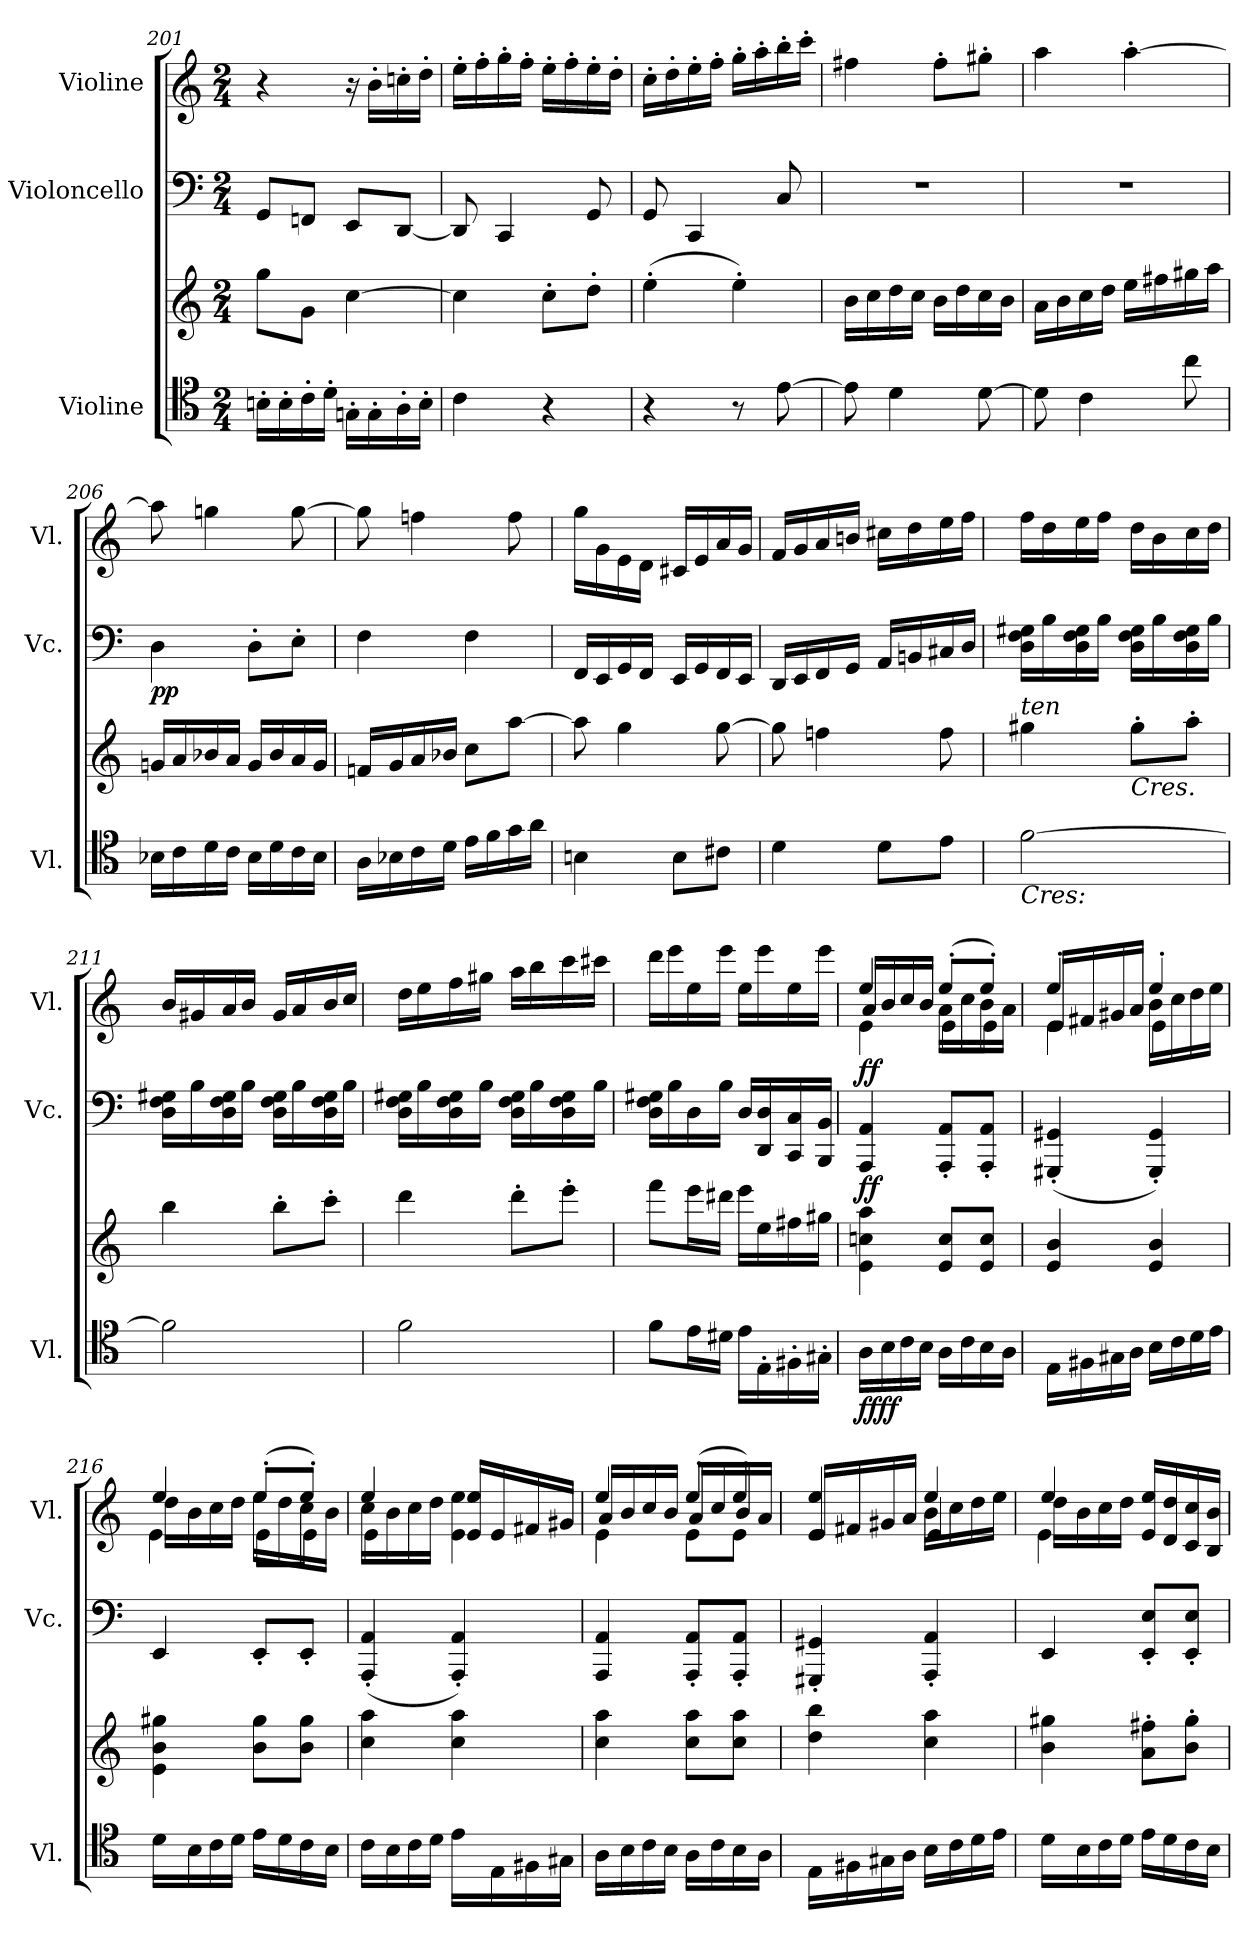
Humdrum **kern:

**kern	**kern	**dynam	**kern	**dynam	**kern	**dynam
*part3	*part3	*part3	*part2	*part2	*part1	*part1
*staff4	*staff3	*staff3/4	*staff2	*staff2	*staff1	*staff1
*I"Violine	*	*	*I"Violoncello	*	*I"Violine	*
*I'Vl.	*	*	*I'Vc.	*	*I'Vl.	*
*clefC4	*clefG2	*	*clefF4	*	*clefG2	*
*k[]	*k[]	*	*k[]	*	*k[]	*
*M2/4	*M2/4	*	*M2/4	*	*M2/4	*
=201	=201	=201	=201	=201	=201	=201
16Bn'\LL	8gg\L	.	8GG/L	.	4r	.
16B'\	.	.	.	.	.	.
16c'\	8g\J	.	8FFn/J	.	.	.
16d'\JJ	.	.	.	.	.	.
16Gn'\LL	[4cc\	.	8EE/L	.	16r	.
16G'\	.	.	.	.	16b'\LL	.
16A'\	.	.	[8DD/J	.	16ccn'\	.
16B'\JJ	.	.	.	.	16dd'\JJ	.
=202	=202	=202	=202	=202	=202	=202
4c\	4cc\]	.	8DD/]	.	16ee'\LL	.
.	.	.	.	.	16ff'\	.
.	.	.	4CC/	.	16gg'\	.
.	.	.	.	.	16ff'\JJ	.
4r	8cc'\L	.	.	.	16ee'\LL	.
.	.	.	.	.	16ff'\	.
.	8dd'\J	.	8GG/	.	16ee'\	.
.	.	.	.	.	16dd'\JJ	.
=203	=203	=203	=203	=203	=203	=203
4r	(>4ee'\	.	8GG/	.	16cc'\LL	.
.	.	.	.	.	16dd'\	.
.	.	.	4CC/	.	16ee'\	.
.	.	.	.	.	16ff'\JJ	.
8r	4ee'\)	.	.	.	16gg'\LL	.
.	.	.	.	.	16aa'\	.
[8e\	.	.	8C/	.	16bb'\	.
.	.	.	.	.	16ccc'\JJ	.
=204	=204	=204	=204	=204	=204	=204
8e\]	16b\LL	.	2r	.	4ff#X\	.
.	16cc\	.	.	.	.	.
4d\	16dd\	.	.	.	.	.
.	16cc\JJ	.	.	.	.	.
.	16b\LL	.	.	.	8ff#'\L	.
.	16dd\	.	.	.	.	.
[8d\	16cc\	.	.	.	8gg#X'\J	.
.	16b\JJ	.	.	.	.	.
=205	=205	=205	=205	=205	=205	=205
8d\]	16a\LL	.	2r	.	4aa\	.
.	16b\	.	.	.	.	.
4c\	16cc\	.	.	.	.	.
.	16dd\JJ	.	.	.	.	.
.	16ee\LL	.	.	.	[4aa'\	.
.	16ff#X\	.	.	.	.	.
8cc\	16gg#X\	.	.	.	.	.
.	16aa\JJ	.	.	.	.	.
=206	=206	=206	=206	=206	=206	=206
!	!	!	!	!LO:DY:b	!	!
16B-X\LL	16gn/LL	.	4D\	pp	8aa\]	.
16c\	16a/	.	.	.	.	.
16d\	16b-X/	.	.	.	4ggn\	.
16c\JJ	16a/JJ	.	.	.	.	.
16B-\LL	16g/LL	.	8D'\L	.	.	.
16d\	16b-/	.	.	.	.	.
16c\	16a/	.	8E'\J	.	[8gg\	.
16B-\JJ	16g/JJ	.	.	.	.	.
=207	=207	=207	=207	=207	=207	=207
16A\LL	16fn/LL	.	4F\	.	8gg\]	.
16B-X\	16g/	.	.	.	.	.
16c\	16a/	.	.	.	4ffn\	.
16d\JJ	16b-X/JJ	.	.	.	.	.
16e\LL	8cc\L	.	4F\	.	.	.
16f\	.	.	.	.	.	.
16g\	[8aa\J	.	.	.	8ff\	.
16a\JJ	.	.	.	.	.	.
=208	=208	=208	=208	=208	=208	=208
4Bn\	8aa\]	.	16FF/LL	.	16gg\LL	.
.	.	.	16EE/	.	16g\	.
.	4gg\	.	16GG/	.	16e\	.
.	.	.	16FF/JJ	.	16d\JJ	.
8B\L	.	.	16EE/LL	.	16c#X/LL	.
.	.	.	16GG/	.	16e/	.
8c#X\J	[8gg\	.	16FF/	.	16a/	.
.	.	.	16EE/JJ	.	16g/JJ	.
=209	=209	=209	=209	=209	=209	=209
4d\	8gg\]	.	16DD/LL	.	16f/LL	.
.	.	.	16EE/	.	16g/	.
.	4ffn\	.	16FF/	.	16a/	.
.	.	.	16GG/JJ	.	16bn/JJ	.
8d\L	.	.	16AA/LL	.	16cc#X\LL	.
.	.	.	16BBn/	.	16dd\	.
8e\J	8ff\	.	16C#X/	.	16ee\	.
.	.	.	16D/JJ	.	16ff\JJ	.
=210	=210	=210	=210	=210	=210	=210
!	!LO:TX:a:i:t=ten	!	!	!	!	!
!LO:TX:b:i:t=Cres&colon;	!	!	!	!	!	!
[2f\	4gg#X\	.	16D\ 16F\ 16G#X\LL	.	16ff\LL	.
.	.	.	16B\	.	16dd\	.
.	.	.	16D\ 16F\ 16G#\	.	16ee\	.
.	.	.	16B\JJ	.	16ff\JJ	.
!	!LO:TX:b:i:t=Cres.	!	!	!	!	!
.	8gg#'\L	.	16D\ 16F\ 16G#\LL	.	16dd\LL	.
.	.	.	16B\	.	16b\	.
.	8aa'\J	.	16D\ 16F\ 16G#\	.	16cc\	.
.	.	.	16B\JJ	.	16dd\JJ	.
=211	=211	=211	=211	=211	=211	=211
2f\]	4bb\	.	16D\ 16F\ 16G#X\LL	.	16b/LL	.
.	.	.	16B\	.	16g#X/	.
.	.	.	16D\ 16F\ 16G#\	.	16a/	.
.	.	.	16B\JJ	.	16b/JJ	.
.	8bb'\L	.	16D\ 16F\ 16G#\LL	.	16g#/LL	.
.	.	.	16B\	.	16a/	.
.	8ccc'\J	.	16D\ 16F\ 16G#\	.	16b/	.
.	.	.	16B\JJ	.	16cc/JJ	.
=212	=212	=212	=212	=212	=212	=212
2f\	4ddd\	.	16D\ 16F\ 16G#X\LL	.	16dd\LL	.
.	.	.	16B\	.	16ee\	.
.	.	.	16D\ 16F\ 16G#\	.	16ff\	.
.	.	.	16B\JJ	.	16gg#X\JJ	.
.	8ddd'\L	.	16D\ 16F\ 16G#\LL	.	16aa\LL	.
.	.	.	16B\	.	16bb\	.
.	8eee'\J	.	16D\ 16F\ 16G#\	.	16ccc\	.
.	.	.	16B\JJ	.	16ccc#X\JJ	.
=213	=213	=213	=213	=213	=213	=213
8f\L	8fff\L	.	16D\ 16F\ 16G#X\LL	.	16ddd\LL	.
.	.	.	16B\	.	16eee\	.
16e\L	16eee\L	.	16D\	.	16ee\	.
16d#X\JJ	16ddd#X\JJ	.	16B\JJ	.	16eee\JJ	.
16e\LL	16eee\LL	.	16D/LL	.	16ee\LL	.
16E'\	16ee\	.	16DD/ 16D/	.	16eee\	.
16F#X'\	16ff#X\	.	16CC/ 16C/	.	16ee\	.
16G#X'\JJ	16gg#X\JJ	.	16BBB/ 16BB/JJ	.	16eee\JJ	.
=214	=214	=214	=214	=214	=214	=214
*	*	*	*	*	*^	*
*	*	*	*	*	*	*^	*
!	!	!LO:DY:b=2	!	!	!	!	!	!
!	!	!LO:DY:n=1:b	!	!LO:DY:b	!	!	!	!LO:DY:b
16A\LL	4e\ 4ccn\ 4aa\	ff ff	4AAA/ 4AA/	ff	4ee/	16a/LL	4e\	ff
16B\	.	.	.	.	.	16b/	.	.
16c\	.	.	.	.	.	16cc/	.	.
16B\JJ	.	.	.	.	.	16b/JJ	.	.
16A\LL	8e/ 8cc/L	.	8AAA'/ 8AA'/L	.	(>8ee'/L	16a\LL	8e\L	.
16c\	.	.	.	.	.	16cc\	.	.
16B\	8e/ 8cc/J	.	8AAA'/ 8AA'/J	.	8ee'/J)	16b\	8e\J	.
16A\JJ	.	.	.	.	.	16a\JJ	.	.
=215	=215	=215	=215	=215	=215	=215	=215	=215
16E\LL	4e/ 4b/	.	(<4GGG#X'/ 4GG#X'/	.	4ee'/	16e/LL	4e\	.
16F#X\	.	.	.	.	.	16f#X/	.	.
16G#X\	.	.	.	.	.	16g#X/	.	.
16A\JJ	.	.	.	.	.	16a/JJ	.	.
16B\LL	4e/ 4b/	.	4GGG#'/ 4GG#'/)	.	4ee'/	16b\LL	4e\	.
16c\	.	.	.	.	.	16cc\	.	.
16d\	.	.	.	.	.	16dd\	.	.
16e\JJ	.	.	.	.	.	16ee\JJ	.	.
=216	=216	=216	=216	=216	=216	=216	=216	=216
16d\LL	4e\ 4b\ 4gg#X\	.	4EE/	.	4ee/	16dd\LL	4e\	.
16B\	.	.	.	.	.	16b\	.	.
16c\	.	.	.	.	.	16cc\	.	.
16d\JJ	.	.	.	.	.	16dd\JJ	.	.
16e\LL	8b\ 8gg#\L	.	8EE'/L	.	(>8ee'/L	16ee\LL	8e\L	.
16d\	.	.	.	.	.	16dd\	.	.
16c\	8b\ 8gg#\J	.	8EE'/J	.	8ee'/J)	16cc\	8e\J	.
16B\JJ	.	.	.	.	.	16b\JJ	.	.
=217	=217	=217	=217	=217	=217	=217	=217	=217
16c\LL	4cc\ 4aa\	.	(<4AAA'/ 4AA'/	.	4ee/	16cc\LL	4e\	.
16B\	.	.	.	.	.	16b\	.	.
16c\	.	.	.	.	.	16cc\	.	.
16d\JJ	.	.	.	.	.	16dd\JJ	.	.
16e\LL	4cc\ 4aa\	.	4AAA'/ 4AA'/)	.	4ee\	16e/ 16ee/LL	4e\	.
16E\	.	.	.	.	.	16e/	.	.
16F#X\	.	.	.	.	.	16f#X/	.	.
16G#X\JJ	.	.	.	.	.	16g#X/JJ	.	.
=218	=218	=218	=218	=218	=218	=218	=218	=218
16A\LL	4cc\ 4aa\	.	4AAA/ 4AA/	.	4ee/	16a/LL	4e\	.
16B\	.	.	.	.	.	16b/	.	.
16c\	.	.	.	.	.	16cc/	.	.
16B\JJ	.	.	.	.	.	16b/JJ	.	.
16A\LL	8cc\ 8aa\L	.	8AAA'/ 8AA'/L	.	(>8ee'/L	16a/LL	8e\L	.
16c\	.	.	.	.	.	16cc/	.	.
16B\	8cc\ 8aa\J	.	8AAA'/ 8AA'/J	.	8ee'/J)	16b/	8e\J	.
16A\JJ	.	.	.	.	.	16a/JJ	.	.
=219	=219	=219	=219	=219	=219	=219	=219	=219
16E\LL	4dd\ 4bb\	.	4GGG#X'/ 4GG#X'/	.	4ee/	16e/LL	4e/	.
16F#X\	.	.	.	.	.	16f#X/	.	.
16G#X\	.	.	.	.	.	16g#X/	.	.
16A\JJ	.	.	.	.	.	16a/JJ	.	.
16B\LL	4cc\ 4aa\	.	4AAA'/ 4AA'/	.	4ee/	16b\LL	4e/	.
16c\	.	.	.	.	.	16cc\	.	.
16d\	.	.	.	.	.	16dd\	.	.
16e\JJ	.	.	.	.	.	16ee\JJ	.	.
=220	=220	=220	=220	=220	=220	=220	=220	=220
16d\LL	4b\ 4gg#X\	.	4EE/	.	4ee/	16dd\LL	4e\	.
16B\	.	.	.	.	.	16b\	.	.
16c\	.	.	.	.	.	16cc\	.	.
16d\JJ	.	.	.	.	.	16dd\JJ	.	.
16e\LL	8a'\ 8ff#X'\L	.	8EE'/ 8E'/L	.	16e/ 16ee/LL	4ryy	4ryy	.
16d\	.	.	.	.	16d/ 16dd/	.	.	.
16c\	8b'\ 8gg#'\J	.	8EE'/ 8E'/J	.	16c/ 16cc/	.	.	.
16B\JJ	.	.	.	.	16B/ 16b/JJ	.	.	.
*	*	*	*	*	*v	*v	*v	*
=	=	=	=	=	=	=
*-	*-	*-	*-	*-	*-	*-
